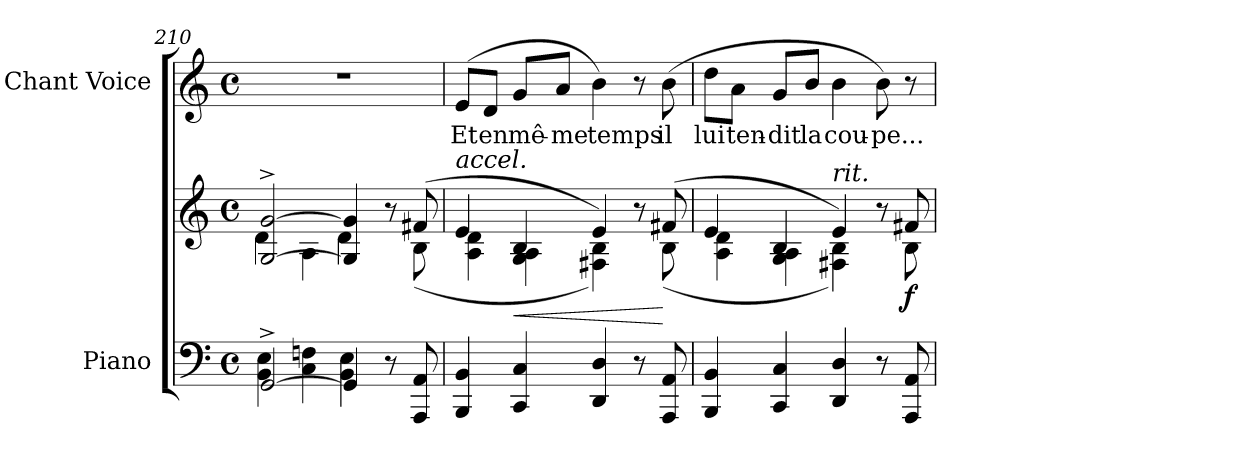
**kern	**kern	**dynam	**kern	**text
*part2	*part2	*part2	*part1	*part1
*staff3	*staff2	*staff2/3	*staff1	*staff1
*I"Piano	*	*	*I"Chant Voice	*
*I'Pno	*	*	*	*
*clefF4	*clefG2	*	*clefG2	*
*k[]	*k[]	*	*k[]	*
*M4/4	*M4/4	*	*M4/4	*
*met(c)	*met(c)	*	*met(c)	*
=210	=210	=210	=210	=210
*^	*^	*	*	*
[<2GG^/	4BB\ 4E\	[<2G/^ [>2g/^	4d\	.	1r	.
.	4C\ 4Fni\	.	4A\	.	.	.
4GG/]	4BB\ 4E\	4G/] 4g/]	4d\	.	.	.
8r	4ryy	8ryy	8r	.	.	.
8AAA/ 8AA/	.	(8f#X/	(8B\	.	.	.
*v	*v	*	*	*	*	*
=211	=211	=211	=211	=211	=211
!	!LO:TX:i:t=accel.	!	!	!	!
4BBB/ 4BB/	4e/	4A\ 4d\	.	(>8e/L	Et
.	.	.	.	8d/J	en
!	!	!	!LO:HP:b	!	!
4CC/ 4C/	4B/	4G\ 4A\	<	8g/L	mê-
.	.	.	.	8a/J	-me
4DD/ 4D/	4e/)	4F#X\ 4B\)	.	4b\)	temps
8r	8r	8ryy	.	8r	.
8AAA/ 8AA/	(8f#X/	(8B\	[	(8b\	il
=212	=212	=212	=212	=212	=212
4BBB/ 4BB/	4e/	4A\ 4d\	.	8dd\L	lui
.	.	.	.	8a\J	ten-
4CC/ 4C/	4B/	4G\ 4A\	.	8g/L	-dit
.	.	.	.	8b/J	la
!	!LO:TX:i:t=rit.	!	!	!	!
4DD/ 4D/	4e/)	4F#X\ 4B\)	.	4b\	cou-
8r	8r	8ryy	.	8b\)	-pe...
!	!	!	!LO:DY:b	!	!
8AAA/ 8AA/	8f#X/	8B\	f	8r	.
*	*v	*v	*	*	*
=	=	=	=	=
*-	*-	*-	*-	*-
